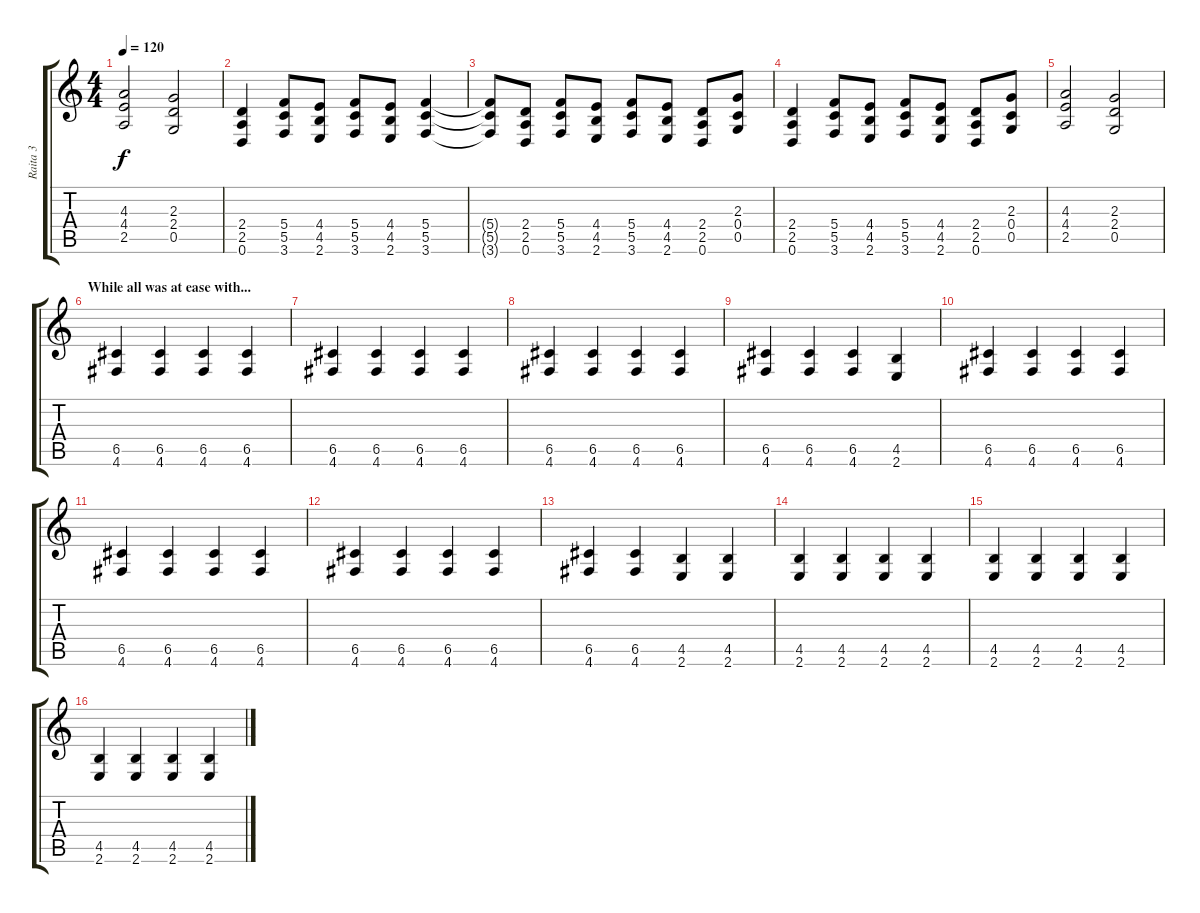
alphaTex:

\track ("Raita 3" "Raita 3") {instrument distortionguitar}
\staff {score tabs}
\tuning (D4 A3 F3 C3 G2 D2) {hide}
\ts (4 4)
\tempo 120
\clef g2
\ks c
(4.3 4.4 2.5).2{dy f} (2.3 2.4 0.5).2 |
(2.4 2.5 0.6).4 (5.4 5.5 3.6).8 (4.4 4.5 2.6).8 (5.4 5.5 3.6).8 (4.4 4.5 2.6).8 (5.4 5.5 3.6).4 |
(5.4{t} 5.5{t} 3.6{t}).8 (2.4 2.5 0.6).8 (5.4 5.5 3.6).8 (4.4 4.5 2.6).8 (5.4 5.5 3.6).8 (4.4 4.5 2.6).8 (2.4 2.5 0.6).8 (2.3 0.4 0.5).8 |
(2.4 2.5 0.6).4 (5.4 5.5 3.6).8 (4.4 4.5 2.6).8 (5.4 5.5 3.6).8 (4.4 4.5 2.6).8 (2.4 2.5 0.6).8 (2.3 0.4 0.5).8 |
(4.3 4.4 2.5).2 (2.3 2.4 0.5).2 |
\section ("" "While all was at ease with... ")
(6.5 4.6).4 (6.5 4.6).4 (6.5 4.6).4 (6.5 4.6).4 |
(6.5 4.6).4 (6.5 4.6).4 (6.5 4.6).4 (6.5 4.6).4 |
(6.5 4.6).4 (6.5 4.6).4 (6.5 4.6).4 (6.5 4.6).4 |
(6.5 4.6).4 (6.5 4.6).4 (6.5 4.6).4 (4.5 2.6).4 |
(6.5 4.6).4 (6.5 4.6).4 (6.5 4.6).4 (6.5 4.6).4 |
(6.5 4.6).4 (6.5 4.6).4 (6.5 4.6).4 (6.5 4.6).4 |
(6.5 4.6).4 (6.5 4.6).4 (6.5 4.6).4 (6.5 4.6).4 |
(6.5 4.6).4 (6.5 4.6).4 (4.5 2.6).4 (4.5 2.6).4 |
(4.5 2.6).4 (4.5 2.6).4 (4.5 2.6).4 (4.5 2.6).4 |
(4.5 2.6).4 (4.5 2.6).4 (4.5 2.6).4 (4.5 2.6).4 |
(4.5 2.6).4 (4.5 2.6).4 (4.5 2.6).4 (4.5 2.6).4
